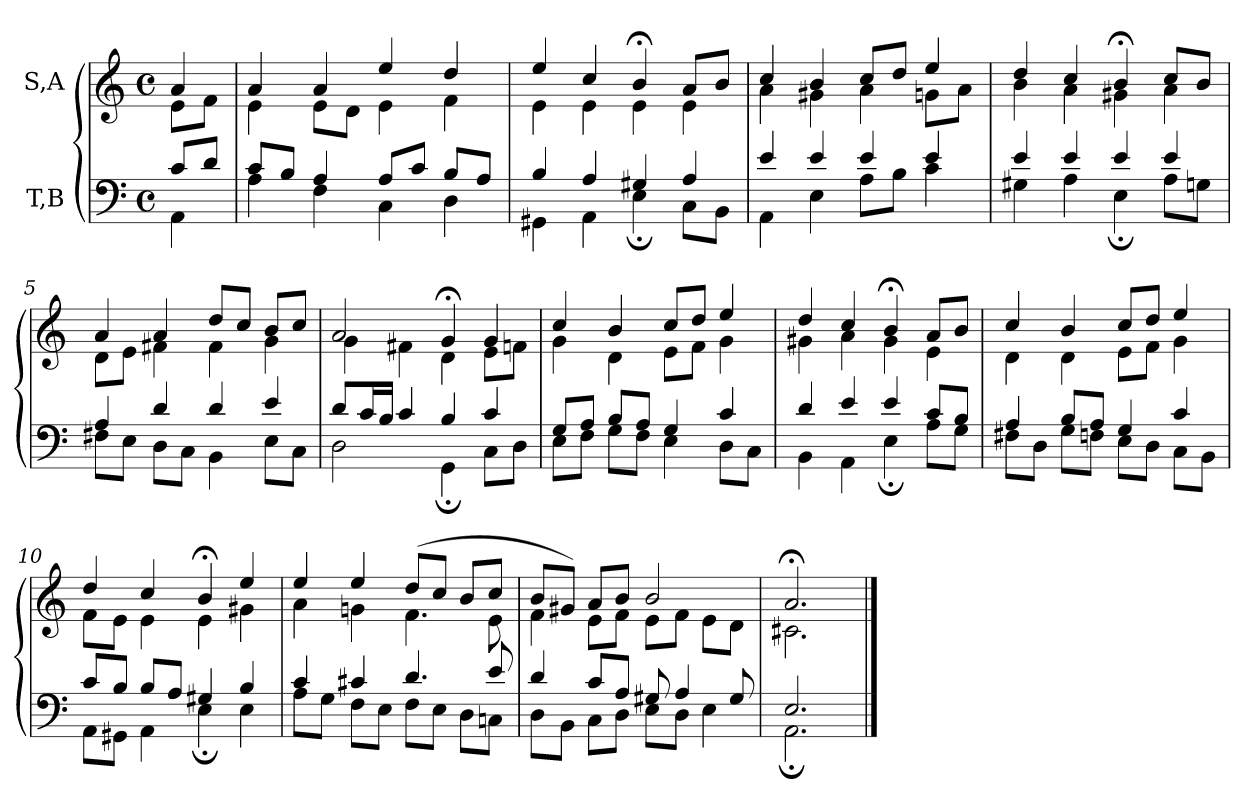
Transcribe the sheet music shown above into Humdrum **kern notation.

**kern	**kern
*part2	*part1
*staff2	*staff1
*I"T,B	*I"S,A
*clefF4	*clefG2
*k[]	*k[]
*M4/4	*M4/4
*met(c)	*met(c)
=	=
*^	*^
8cL	4AA	4a	8eL
8dJ	.	.	8fJ
=1	=1	=1	=1
8cL	4A	4a	4e
8BJ	.	.	.
4A	4F	4a	8eL
.	.	.	8dJ
8AL	4C	4ee	4e
8cJ	.	.	.
8BL	4D	4dd	4f
8AJ	.	.	.
=2	=2	=2	=2
4B	4GG#X	4ee	4e
4A	4AA	4cc	4e
4G#X	4E;	4b;<	4e
4A	8CL	8aL	4e
.	8BBJ	8bJ	.
=3	=3	=3	=3
4e	4AA	4cc	4a
4e	4E	4b	4g#X
4e	8AL	8ccL	4a
.	8BJ	8ddJ	.
4e	4c	4ee	8gnL
.	.	.	8aJ
=4	=4	=4	=4
4e	4G#X	4dd	4b
4e	4A	4cc	4a
4e	4E;	4b;<	4g#X
4e	8AL	8ccL	4a
.	8GnJ	8bJ	.
=5	=5	=5	=5
4A	8F#XL	4a	8dL
.	8EJ	.	8eJ
4d	8DL	4a	4f#X
.	8CJ	.	.
4d	4BB	8ddL	4f#
.	.	8ccJ	.
4e	8EL	8bL	4g
.	8CJ	8ccJ	.
=6	=6	=6	=6
8dL	2D	2a	4g
16cL	.	.	.
16BJJ	.	.	.
4c	.	.	4f#X
4B	4GG;	4g;<	4d
4c	8CL	4g	8eL
.	8DJ	.	8fnJ
=7	=7	=7	=7
8GL	8EL	4cc	4g
8AJ	8FJ	.	.
8BL	8GL	4b	4d
8AJ	8FJ	.	.
4G	4E	8ccL	8eL
.	.	8ddJ	8fJ
4c	8DL	4ee	4g
.	8CJ	.	.
=8	=8	=8	=8
4d	4BB	4dd	4g#X
4e	4AA	4cc	4a
4e	4E;	4b;<	4g#
8cL	8AL	8aL	4e
8BJ	8GJ	8bJ	.
=9	=9	=9	=9
4A	8F#XL	4cc	4d
.	8DJ	.	.
8BL	8GL	4b	4d
8AJ	8FnJ	.	.
4G	8EL	8ccL	8eL
.	8DJ	8ddJ	8fJ
4c	8CL	4ee	4g
.	8BBJ	.	.
=10	=10	=10	=10
8cL	8AAL	4dd	8fL
8BJ	8GG#XJ	.	8eJ
8BL	4AA	4cc	4e
8AJ	.	.	.
4G#X	4E;	4b;<	4e
4B	4E	4ee	4g#X
=11	=11	=11	=11
4c	8AL	4ee	4a
.	8GJ	.	.
4c#X	8FL	4ee	4gn
.	8EJ	.	.
4.d	8FL	(>8ddL	4.f
.	8EJ	8ccJ	.
.	8DL	8bL	.
8e	8CnJ	8ccJ	8e
=12	=12	=12	=12
4d	8DL	8bL	4f
.	8BBJ	8g#XJ)	.
8cL	8CL	8aL	8eL
8AJ	8DJ	8bJ	8fJ
8G#X	8EL	2b	8eL
4A	8DJ	.	8fJ
.	4E	.	8eL
8G#	.	.	8dJ
=1915	=1915	=1915	=1915
2.E	2.AA;	2.a;<	2.c#X
*v	*v	*	*
*	*v	*v
==	==
*-	*-
